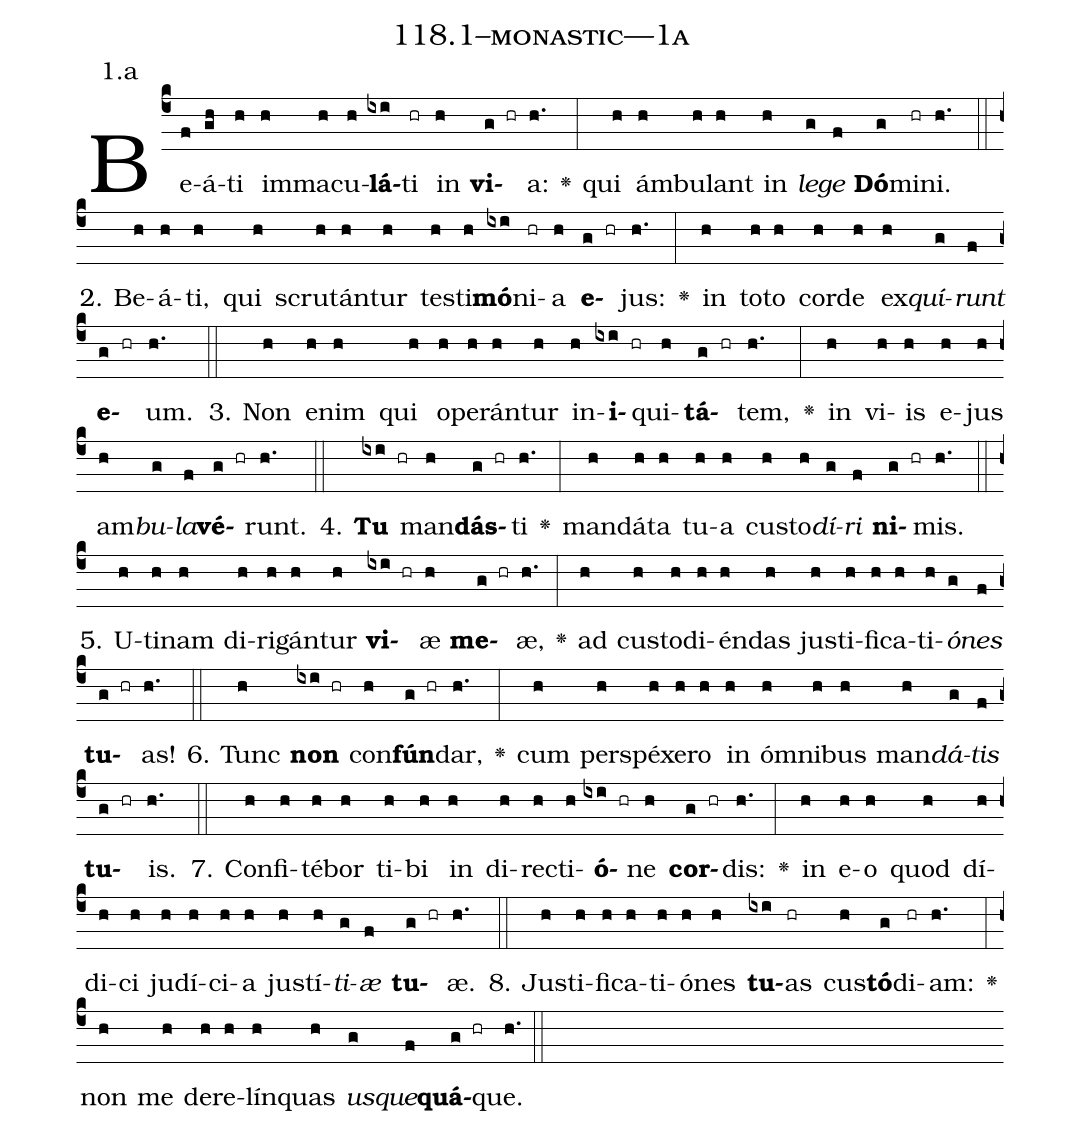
name: 118.1--monastic---1a;
annotation: 1.a;
%%
(c4)Be(f)á(gh)ti(h) im(h)ma(h)cu(h)<b>lá</b>(ixi)ti(hr) in(h) <b>vi</b>(g hr)a:(h.) <v>\greheightstar</v>(:) qui(h) ám(h)bu(h)lant(h) in(h) <i>le</i>(g)<i>ge</i>(f) <b>Dó</b>(g)mi(hr)ni.(h.) (::)
2. Be(h)á(h)ti,(h) qui(h) scru(h)tán(h)tur(h) tes(h)ti(h)<b>mó</b>(ixi)ni(hr)a(h) <b>e</b>(g hr)jus:(h.) <v>\greheightstar</v>(:) in(h) to(h)to(h) cor(h)de(h) ex(h)<i>quí</i>(g)<i>runt</i>(f) <b>e</b>(g hr)um.(h.) (::)
3. Non(h) e(h)nim(h) qui(h) o(h)pe(h)rán(h)tur(h) in(h)<b>i</b>(ixi hr)qui(h)<b>tá</b>(g hr)tem,(h.) <v>\greheightstar</v>(:) in(h) vi(h)is(h) e(h)jus(h) am(h)<i>bu</i>(g)<i>la</i>(f)<b>vé</b>(g hr)runt.(h.) (::)
4. <b>Tu</b>(ixi hr) man(h)<b>dás</b>(g hr)ti(h.) <v>\greheightstar</v>(:) man(h)dá(h)ta(h) tu(h)a(h) cus(h)to(h)<i>dí</i>(g)<i>ri</i>(f) <b>ni</b>(g hr)mis.(h.) (::)
5. U(h)ti(h)nam(h) di(h)ri(h)gán(h)tur(h) <b>vi</b>(ixi hr)æ(h) <b>me</b>(g hr)æ,(h.) <v>\greheightstar</v>(:) ad(h) cus(h)to(h)di(h)én(h)das(h) jus(h)ti(h)fi(h)ca(h)ti(h)<i>ó</i>(g)<i>nes</i>(f) <b>tu</b>(g hr)as!(h.) (::)
6. Tunc(h) <b>non</b>(ixi hr) con(h)<b>fún</b>(g hr)dar,(h.) <v>\greheightstar</v>(:) cum(h) per(h)spé(h)xe(h)ro(h) in(h) óm(h)ni(h)bus(h) man(h)<i>dá</i>(g)<i>tis</i>(f) <b>tu</b>(g hr)is.(h.) (::)
7. Con(h)fi(h)té(h)bor(h) ti(h)bi(h) in(h) di(h)rec(h)ti(h)<b>ó</b>(ixi hr)ne(h) <b>cor</b>(g hr)dis:(h.) <v>\greheightstar</v>(:) in(h) e(h)o(h) quod(h) dí(h)di(h)ci(h) ju(h)dí(h)ci(h)a(h) jus(h)tí(h)<i>ti</i>(g)<i>æ</i>(f) <b>tu</b>(g hr)æ.(h.) (::)
8. Jus(h)ti(h)fi(h)ca(h)ti(h)ó(h)nes(h) <b>tu</b>(ixi)as(hr) cus(h)<b>tó</b>(g)di(hr)am:(h.) <v>\greheightstar</v>(:) non(h) me(h) de(h)re(h)lín(h)quas(h) <i>us</i>(g)<i>que</i>(f)<b>quá</b>(g hr)que.(h.) (::)
